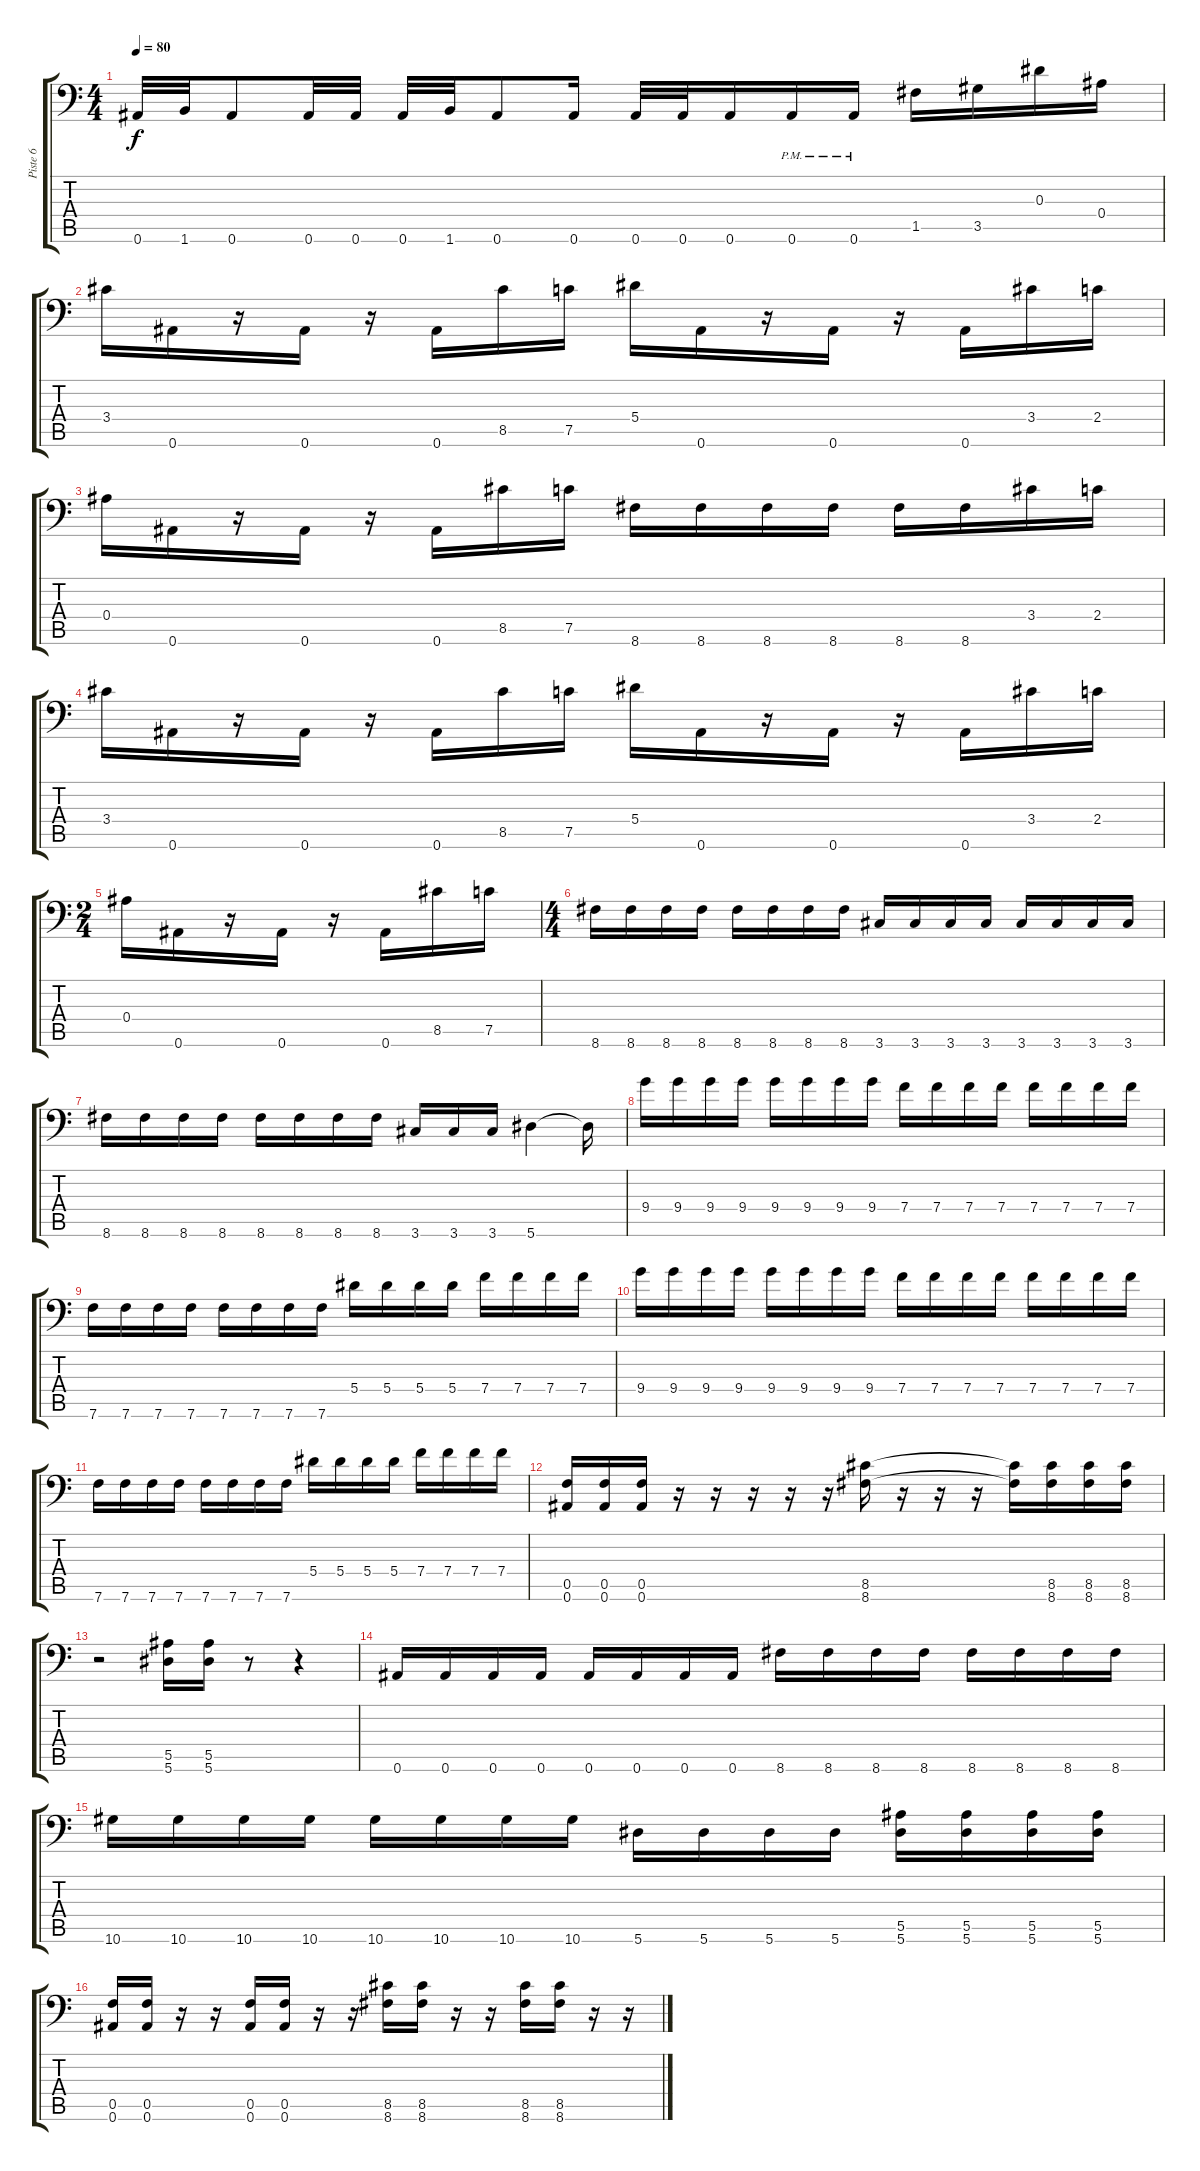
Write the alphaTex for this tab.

\track ("Piste 6" "Piste 6") {instrument electricbassfinger}
\staff {score tabs}
\tuning (C4 G3 Eb3 Bb2 F2 Bb1) {hide}
\ts (4 4)
\tempo 80
\clef f4
\ks c
0.6.32{dy f} 1.6.32 0.6.8 0.6.32 0.6.32 0.6.32 1.6.32 0.6.8 0.6.16 0.6.32 0.6.32 0.6.16 0.6{pm}.16 0.6{pm}.16 1.5.16 3.5.16 0.3.16 0.4.16 |
3.4.16 0.6.16 r.16 0.6.16 r.16 0.6.16 8.5.16 7.5.16 5.4.16 0.6.16 r.16 0.6.16 r.16 0.6.16 3.4.16 2.4.16 |
0.4.16 0.6.16 r.16 0.6.16 r.16 0.6.16 8.5.16 7.5.16 8.6.16 8.6.16 8.6.16 8.6.16 8.6.16 8.6.16 3.4.16 2.4.16 |
3.4.16 0.6.16 r.16 0.6.16 r.16 0.6.16 8.5.16 7.5.16 5.4.16 0.6.16 r.16 0.6.16 r.16 0.6.16 3.4.16 2.4.16 |
\ts (2 4)
0.4.16 0.6.16 r.16 0.6.16 r.16 0.6.16 8.5.16 7.5.16 |
\ts (4 4)
8.6.16 8.6.16 8.6.16 8.6.16 8.6.16 8.6.16 8.6.16 8.6.16 3.6.16 3.6.16 3.6.16 3.6.16 3.6.16 3.6.16 3.6.16 3.6.16 |
8.6.16 8.6.16 8.6.16 8.6.16 8.6.16 8.6.16 8.6.16 8.6.16 3.6.16 3.6.16 3.6.16 5.6.4 5.6{t}.16 |
9.4.16 9.4.16 9.4.16 9.4.16 9.4.16 9.4.16 9.4.16 9.4.16 7.4.16 7.4.16 7.4.16 7.4.16 7.4.16 7.4.16 7.4.16 7.4.16 |
7.6.16 7.6.16 7.6.16 7.6.16 7.6.16 7.6.16 7.6.16 7.6.16 5.4.16 5.4.16 5.4.16 5.4.16 7.4.16 7.4.16 7.4.16 7.4.16 |
9.4.16 9.4.16 9.4.16 9.4.16 9.4.16 9.4.16 9.4.16 9.4.16 7.4.16 7.4.16 7.4.16 7.4.16 7.4.16 7.4.16 7.4.16 7.4.16 |
7.6.16 7.6.16 7.6.16 7.6.16 7.6.16 7.6.16 7.6.16 7.6.16 5.4.16 5.4.16 5.4.16 5.4.16 7.4.16 7.4.16 7.4.16 7.4.16 |
(0.5 0.6).16 (0.5 0.6).16 (0.5 0.6).16 r.16 r.16 r.16 r.16 r.16 (8.5 8.6).16 r.16 r.16 r.16 (8.5{t} 8.6{t}).16 (8.5 8.6).16 (8.5 8.6).16 (8.5 8.6).16 |
r.2 (5.5 5.6).16 (5.5 5.6).16 r.8 r.4 |
0.6.16 0.6.16 0.6.16 0.6.16 0.6.16 0.6.16 0.6.16 0.6.16 8.6.16 8.6.16 8.6.16 8.6.16 8.6.16 8.6.16 8.6.16 8.6.16 |
10.6.16 10.6.16 10.6.16 10.6.16 10.6.16 10.6.16 10.6.16 10.6.16 5.6.16 5.6.16 5.6.16 5.6.16 (5.5 5.6).16 (5.5 5.6).16 (5.5 5.6).16 (5.5 5.6).16 |
(0.5 0.6).16 (0.5 0.6).16 r.16 r.16 (0.5 0.6).16 (0.5 0.6).16 r.16 r.16 (8.5 8.6).16 (8.5 8.6).16 r.16 r.16 (8.5 8.6).16 (8.5 8.6).16 r.16 r.16
